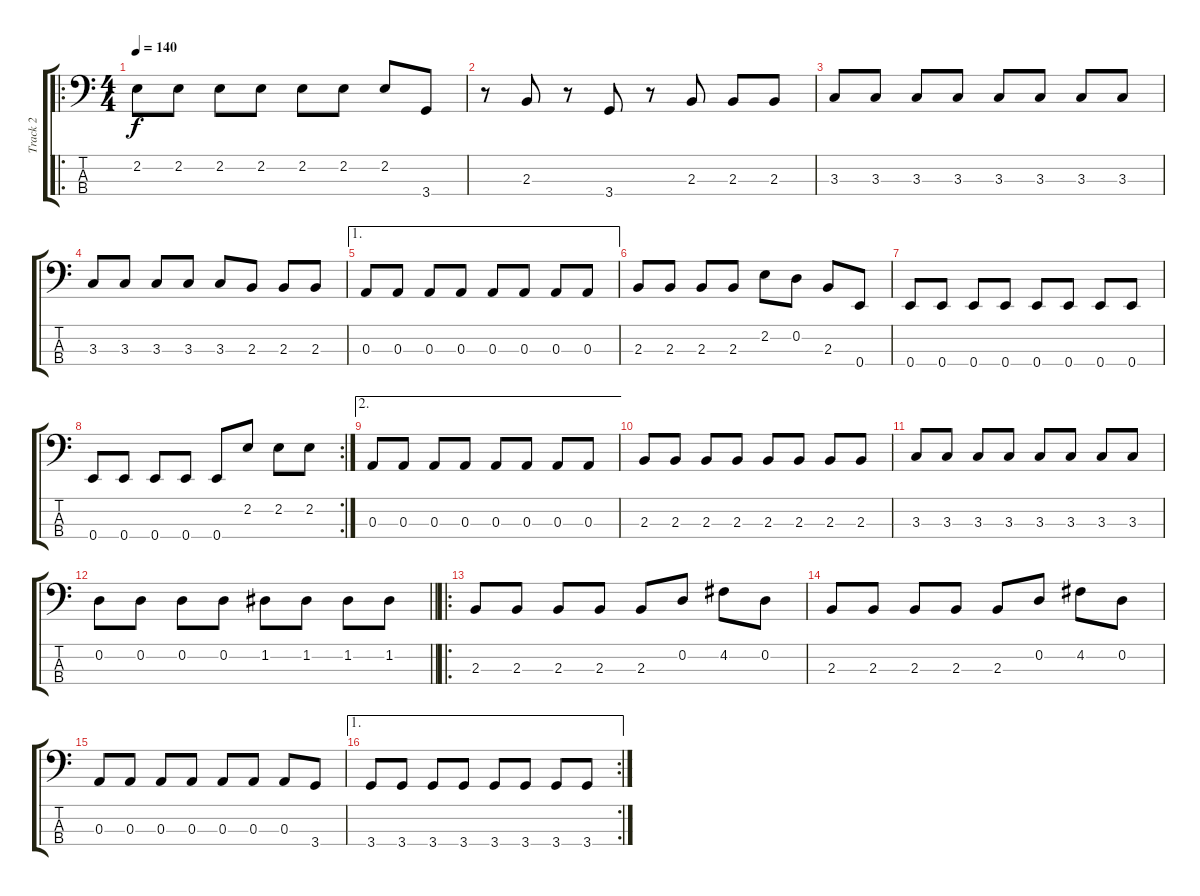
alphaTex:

\track ("Track 2" "Track 2") {instrument electricbasspick}
\staff {score tabs}
\tuning (G2 D2 A1 E1) {hide}
\ro
\ts (4 4)
\section ("" "")
\tempo 140
\clef f4
\ks c
2.2.8{dy f instrument electricbasspick} 2.2.8 2.2.8 2.2.8 2.2.8 2.2.8 2.2.8 3.4.8 |
r.8 2.3.8 r.8 3.4.8 r.8 2.3.8 2.3.8 2.3.8 |
3.3.8 3.3.8 3.3.8 3.3.8 3.3.8 3.3.8 3.3.8 3.3.8 |
3.3.8 3.3.8 3.3.8 3.3.8 3.3.8 2.3.8 2.3.8 2.3.8 |
\ae 1
0.3.8 0.3.8 0.3.8 0.3.8 0.3.8 0.3.8 0.3.8 0.3.8 |
2.3.8 2.3.8 2.3.8 2.3.8 2.2.8 0.2.8 2.3.8 0.4.8 |
0.4.8 0.4.8 0.4.8 0.4.8 0.4.8 0.4.8 0.4.8 0.4.8 |
\rc 2
0.4.8 0.4.8 0.4.8 0.4.8 0.4.8 2.2.8 2.2.8 2.2.8 |
\ae 2
0.3.8 0.3.8 0.3.8 0.3.8 0.3.8 0.3.8 0.3.8 0.3.8 |
2.3.8 2.3.8 2.3.8 2.3.8 2.3.8 2.3.8 2.3.8 2.3.8 |
3.3.8 3.3.8 3.3.8 3.3.8 3.3.8 3.3.8 3.3.8 3.3.8 |
\barLineRight lightlight
0.2.8 0.2.8 0.2.8 0.2.8 1.2.8 1.2.8 1.2.8 1.2.8 |
\ro
\section ("" "")
2.3.8 2.3.8 2.3.8 2.3.8 2.3.8 0.2.8 4.2.8 0.2.8 |
2.3.8 2.3.8 2.3.8 2.3.8 2.3.8 0.2.8 4.2.8 0.2.8 |
0.3.8 0.3.8 0.3.8 0.3.8 0.3.8 0.3.8 0.3.8 3.4.8 |
\ae 1
\rc 2
3.4.8 3.4.8 3.4.8 3.4.8 3.4.8 3.4.8 3.4.8 3.4.8
